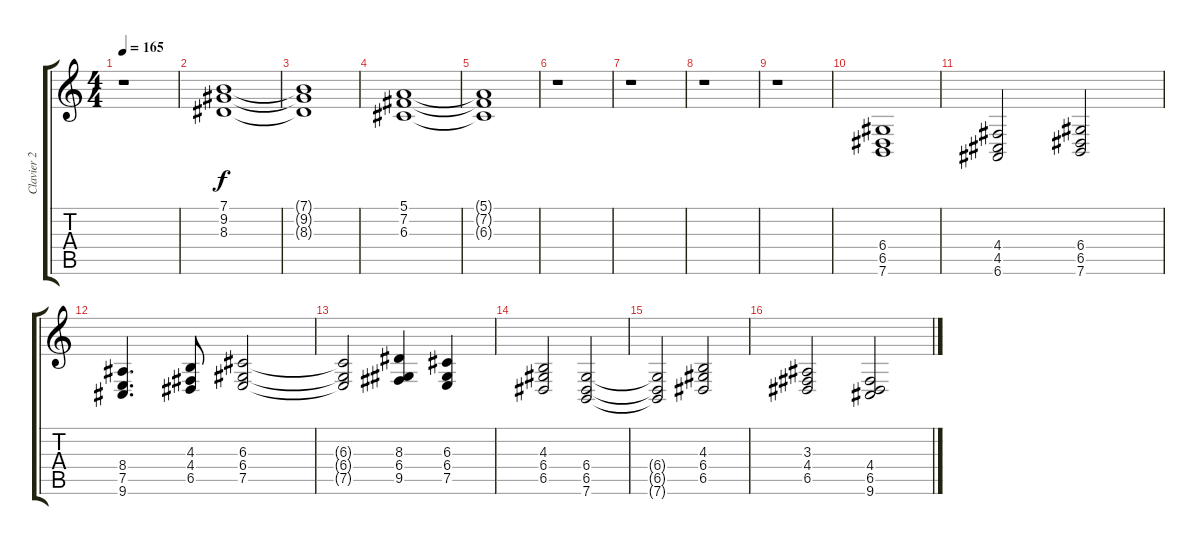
\track ("Clavier 2" "Clavier 2") {instrument pad4choir}
\staff {score tabs}
\tuning (E4 B3 G3 D3 A2 E2) {hide}
\ts (4 4)
\tempo 165
\clef g2
\ks c
r.1{dy f} |
(7.1 9.2 8.3).1{volume 9} |
(7.1{t} 9.2{t} 8.3{t}).1 |
(5.1 7.2 6.3).1 |
(5.1{t} 7.2{t} 6.3{t}).1 |
r.1 |
r.1 |
r.1 |
r.1 |
(6.4 6.5 7.6).1{volume 15 instrument synthvoice} |
(4.4 4.5 6.6).2 (6.4 6.5 7.6).2 |
(8.4 7.5 9.6).4{d} (4.3 4.4 6.5).8 (6.3 6.4 7.5).2 |
(6.3{t} 6.4{t} 7.5{t}).2 (8.3 6.4 9.5).4 (6.3 6.4 7.5).4 |
(4.3 6.4 6.5).2 (6.4 6.5 7.6).2 |
(6.4{t} 6.5{t} 7.6{t}).2 (4.3 6.4 6.5).2 |
(3.3 4.4 6.5).2 (4.4 6.5 9.6).2
